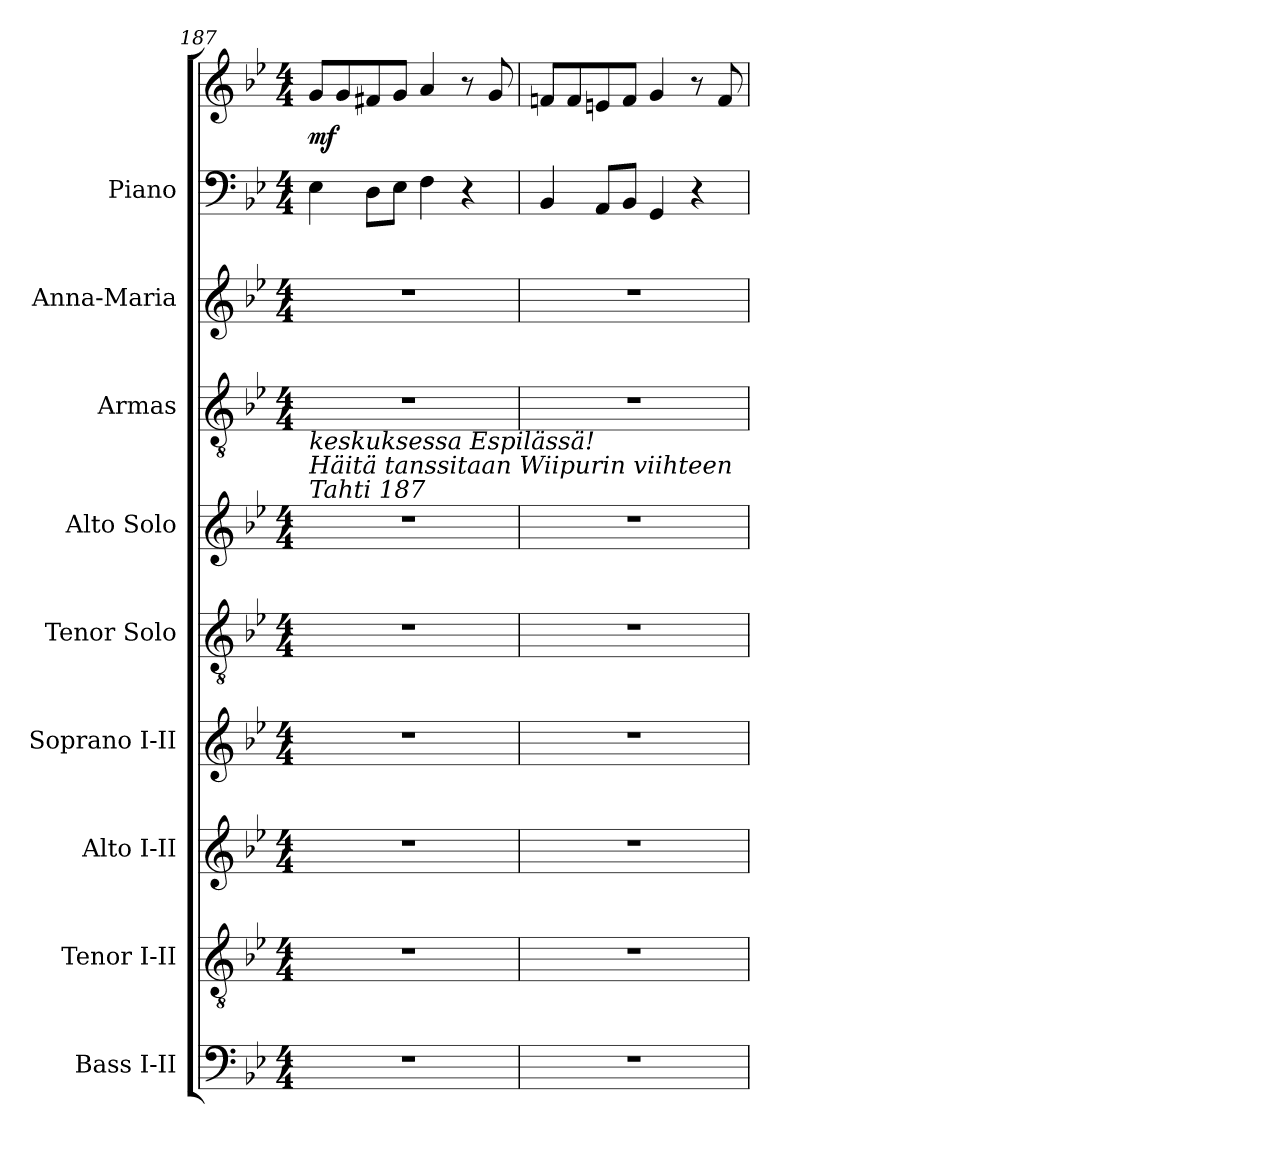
**kern	**kern	**kern	**kern	**kern	**kern	**kern	**kern	**kern	**kern	**dynam
*part9	*part8	*part7	*part6	*part5	*part4	*part3	*part2	*part1	*part1	*part1
*staff10	*staff9	*staff8	*staff7	*staff6	*staff5	*staff4	*staff3	*staff2	*staff1	*staff1/2
*I"Bass I-II	*I"Tenor I-II	*I"Alto I-II	*I"Soprano I-II	*I"Tenor Solo	*I"Alto Solo	*I"Armas	*I"Anna-Maria	*I"Piano	*	*
*I'B.	*I'T.	*I'A.	*I'S.	*I'T. Solo	*I'A. Solo	*I'Armas	*I'A-M	*I'Pno.	*	*
!!LO:LB:g=z
*clefF4	*clefGv2	*clefG2	*clefG2	*clefGv2	*clefG2	*clefGv2	*clefG2	*clefF4	*clefG2	*
*	*ITrd7c12	*	*	*ITrd7c12	*	*ITrd7c12	*	*	*	*
*k[b-e-]	*k[b-e-]	*k[b-e-]	*k[b-e-]	*k[b-e-]	*k[b-e-]	*k[b-e-]	*k[b-e-]	*k[b-e-]	*k[b-e-]	*
*B-:	*B-:	*B-:	*B-:	*B-:	*B-:	*B-:	*B-:	*B-:	*B-:	*
*M4/4	*M4/4	*M4/4	*M4/4	*M4/4	*M4/4	*M4/4	*M4/4	*M4/4	*M4/4	*
*MM82	*MM82	*MM82	*MM82	*MM82	*MM82	*MM82	*MM82	*MM82	*MM82	*
=187	=187	=187	=187	=187	=187	=187	=187	=187	=187	=187
!	!	!	!	!	!LO:TX:a:i:t=Tahti 187	!	!	!	!	!
!	!	!	!	!	!LO:TX:i:t=Häitä tanssitaan Wiipurin viihteen	!	!	!	!	!
!	!	!	!	!	!LO:TX:i:t=keskuksessa Espilässä!	!	!	!	!	!
1r	1r	1r	1r	1r	1r	1r	1r	4E-i\	8gi/L	mf
.	.	.	.	.	.	.	.	.	8gi/	.
.	.	.	.	.	.	.	.	8Di\L	8f#Xi/	.
.	.	.	.	.	.	.	.	8E-i\J	8gi/J	.
.	.	.	.	.	.	.	.	4Fi\	4ai/	.
.	.	.	.	.	.	.	.	4r	8r	.
.	.	.	.	.	.	.	.	.	8gi/	.
=188	=188	=188	=188	=188	=188	=188	=188	=188	=188	=188
1r	1r	1r	1r	1r	1r	1r	1r	4BB-i/	8fni/L	.
.	.	.	.	.	.	.	.	.	8fi/	.
.	.	.	.	.	.	.	.	8AAi/L	8eni/	.
.	.	.	.	.	.	.	.	8BB-i/J	8fi/J	.
.	.	.	.	.	.	.	.	4GGi/	4gi/	.
.	.	.	.	.	.	.	.	4r	8r	.
.	.	.	.	.	.	.	.	.	8fi/	.
=	=	=	=	=	=	=	=	=	=	=
*-	*-	*-	*-	*-	*-	*-	*-	*-	*-	*-
